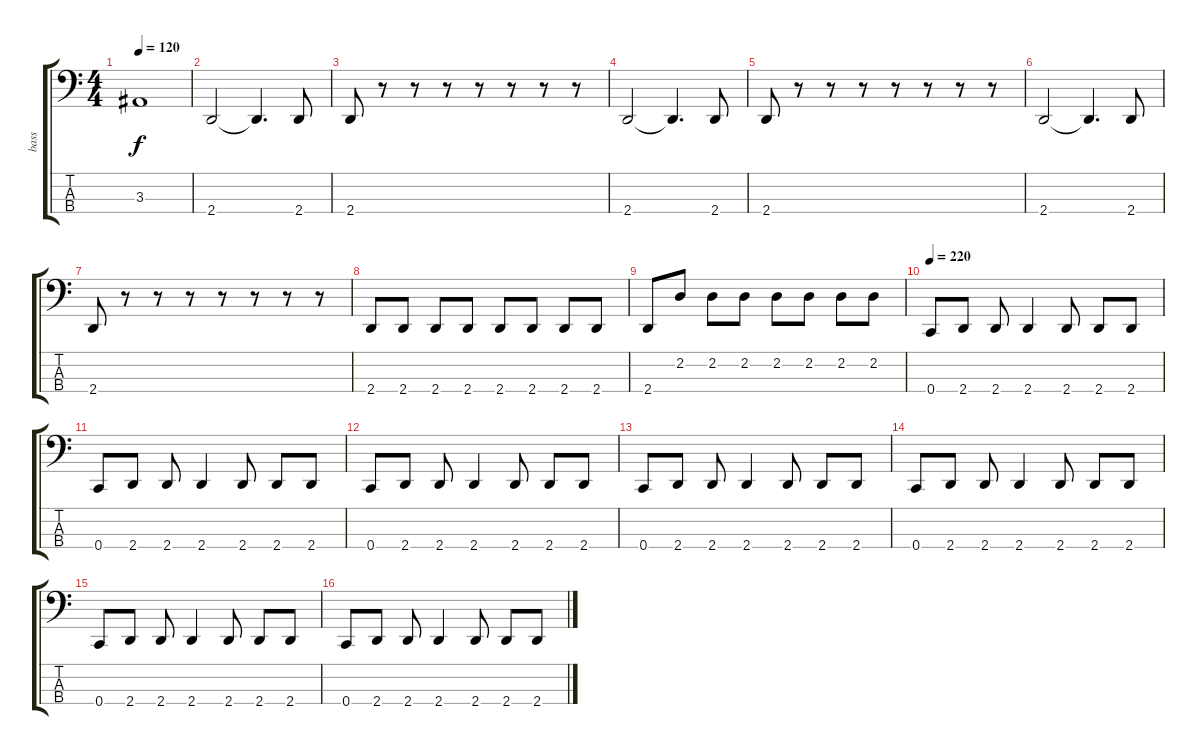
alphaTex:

\track ("bass" "bass") {instrument electricbasspick}
\staff {score tabs}
\tuning (F2 C2 G1 C1) {hide}
\ts (4 4)
\tempo 120
\clef f4
\ks c
3.3.1{dy f} |
2.4.2 2.4{t}.4{d} 2.4.8 |
2.4.8 r.8 r.8 r.8 r.8 r.8 r.8 r.8 |
2.4.2 2.4{t}.4{d} 2.4.8 |
2.4.8 r.8 r.8 r.8 r.8 r.8 r.8 r.8 |
2.4.2 2.4{t}.4{d} 2.4.8 |
2.4.8 r.8 r.8 r.8 r.8 r.8 r.8 r.8 |
2.4.8 2.4.8 2.4.8 2.4.8 2.4.8 2.4.8 2.4.8 2.4.8 |
2.4.8 2.2.8 2.2.8 2.2.8 2.2.8 2.2.8 2.2.8 2.2.8 |
\tempo 220
0.4.8 2.4.8 2.4.8 2.4.4 2.4.8 2.4.8 2.4.8 |
0.4.8 2.4.8 2.4.8 2.4.4 2.4.8 2.4.8 2.4.8 |
0.4.8 2.4.8 2.4.8 2.4.4 2.4.8 2.4.8 2.4.8 |
0.4.8 2.4.8 2.4.8 2.4.4 2.4.8 2.4.8 2.4.8 |
0.4.8 2.4.8 2.4.8 2.4.4 2.4.8 2.4.8 2.4.8 |
0.4.8 2.4.8 2.4.8 2.4.4 2.4.8 2.4.8 2.4.8 |
0.4.8 2.4.8 2.4.8 2.4.4 2.4.8 2.4.8 2.4.8
